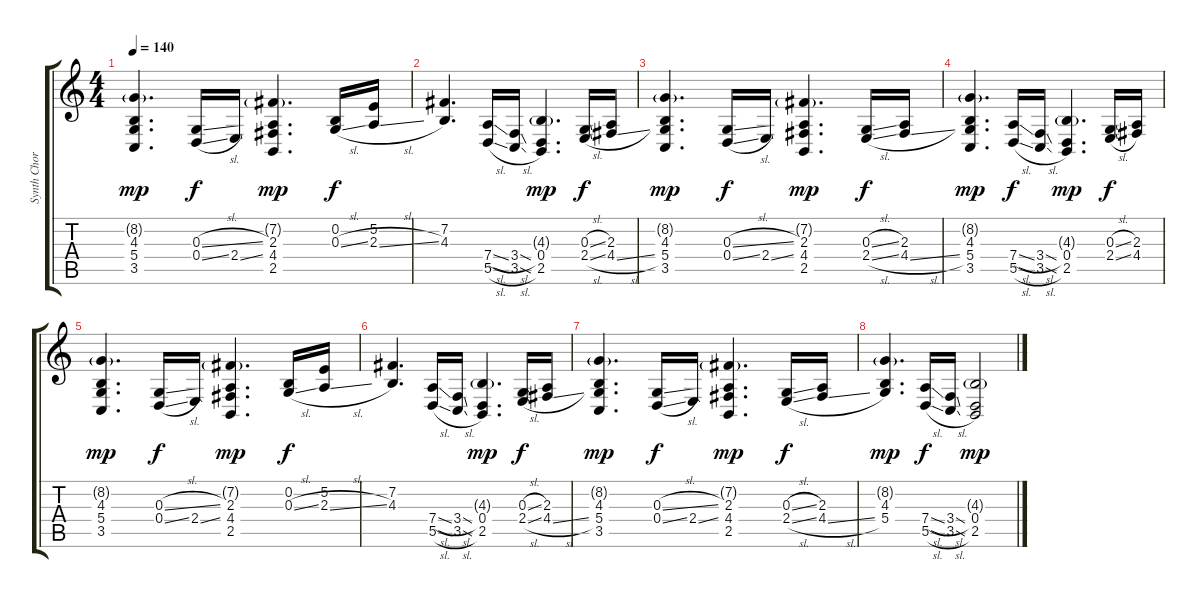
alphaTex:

\track ("Synth Chords 2" "Synth Chor") {instrument lead3calliope}
\staff {score tabs}
\tuning (E4 B3 G3 D3 A2 E2) {hide}
\ts (4 4)
\tempo 140
\clef g2
\ks c
(8.2{g} 4.3 5.4 3.5).4{d dy mp} (0.3{sl} 0.4{sl}).16{dy f} 2.4{sl}.16 (7.2{g} 2.3 4.4 2.5).4{d dy mp} (0.2 0.3{sl}).16{dy f} (5.2 2.3{sl}).16 |
(7.2 4.3).4{d} (7.4{sl} 5.5{sl}).16 (3.4{sl} 3.5{sl}).16 (4.3{g} 0.4 2.5).4{d dy mp} (0.3{sl} 2.4{sl}).16{dy f} (2.3 4.4{sl}).16 |
(8.2{g} 4.3 5.4 3.5).4{d dy mp} (0.3{sl} 0.4{sl}).16{dy f} 2.4{sl}.16 (7.2{g} 2.3 4.4 2.5).4{d dy mp} (0.3{sl} 2.4{sl}).16{dy f} (2.3 4.4{sl}).16 |
(8.2{g} 4.3 5.4 3.5).4{d dy mp} (7.4{sl} 5.5{sl}).16{dy f} (3.4{sl} 3.5{sl}).16 (4.3{g} 0.4 2.5).4{d dy mp} (0.3{sl} 2.4{sl}).16{dy f} (2.3 4.4).16 |
(8.2{g} 4.3 5.4 3.5).4{d dy mp} (0.3{sl} 0.4{sl}).16{dy f} 2.4{sl}.16 (7.2{g} 2.3 4.4 2.5).4{d dy mp} (0.2 0.3{sl}).16{dy f} (5.2 2.3{sl}).16 |
(7.2 4.3).4{d} (7.4{sl} 5.5{sl}).16 (3.4{sl} 3.5{sl}).16 (4.3{g} 0.4 2.5).4{d dy mp} (0.3{sl} 2.4{sl}).16{dy f} (2.3 4.4{sl}).16 |
(8.2{g} 4.3 5.4 3.5).4{d dy mp} (0.3{sl} 0.4{sl}).16{dy f} 2.4{sl}.16 (7.2{g} 2.3 4.4 2.5).4{d dy mp} (0.3{sl} 2.4{sl}).16{dy f} (2.3 4.4{sl}).16 |
(8.2{g} 4.3 5.4).4{d dy mp} (7.4{sl} 5.5{sl}).16{dy f} (3.4{sl} 3.5{sl}).16 (4.3{g} 0.4 2.5).2{dy mp}
